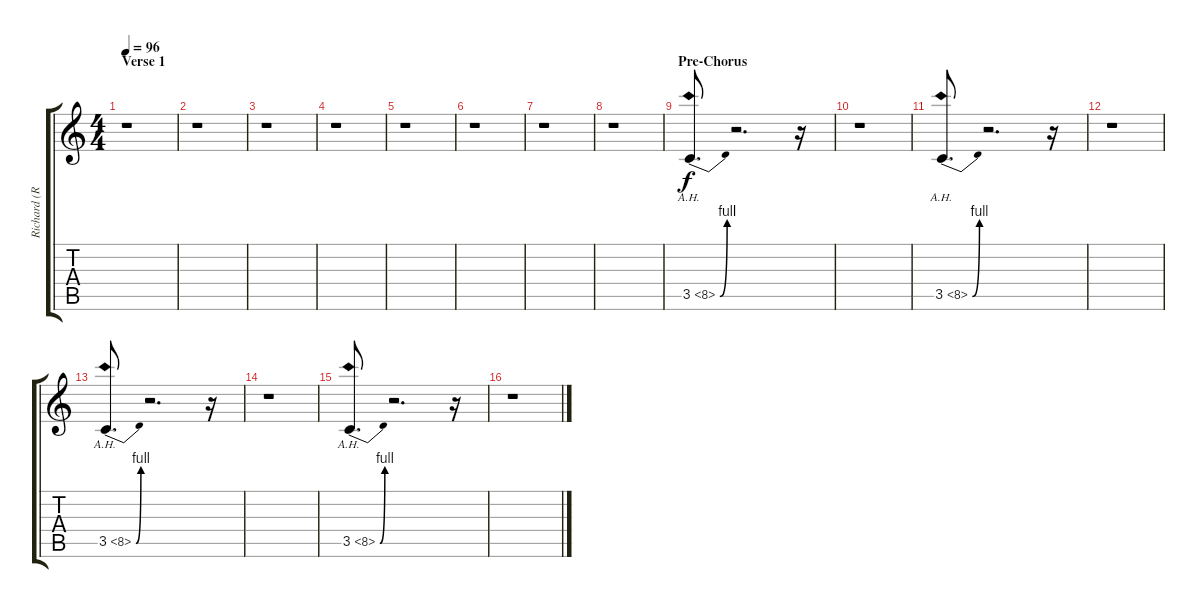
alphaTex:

\track ("Richard (Rythm)" "Richard (R") {instrument distortionguitar}
\staff {score tabs}
\tuning (E4 B3 G3 D3 A2 D2) {hide}
\ts (4 4)
\section ("" "Verse 1")
\tempo 96
\clef g2
\ks c
r.1{dy f} |
r.1 |
r.1 |
r.1 |
r.1 |
r.1 |
r.1 |
r.1 |
\section ("" "Pre-Chorus")
3.5{be (bend 0 0 60 4) ah 5}.8{d} r.2{d} r.16 |
r.1 |
3.5{be (bend 0 0 60 4) ah 5}.8{d} r.2{d} r.16 |
r.1 |
3.5{be (bend 0 0 60 4) ah 5}.8{d} r.2{d} r.16 |
r.1 |
3.5{be (bend 0 0 60 4) ah 5}.8{d} r.2{d} r.16 |
r.1
